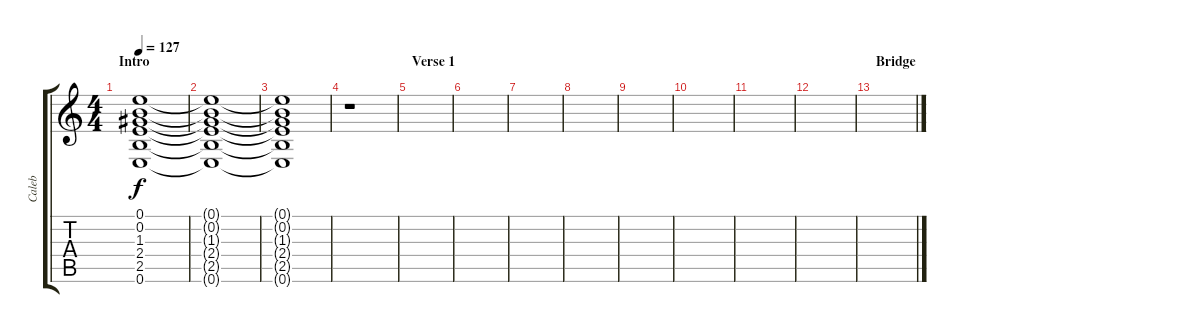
\track ("Caleb" "Caleb") {instrument distortionguitar}
\staff {score tabs}
\tuning (E4 B3 G3 D3 A2 E2) {hide}
\ts (4 4)
\section ("" "Intro ")
\tempo 127
\clef g2
\ks c
(0.1 0.2 1.3 2.4 2.5 0.6).1{dy f volume 0 instrument distortionguitar} |
(0.1{t} 0.2{t} 1.3{t} 2.4{t} 2.5{t} 0.6{t}).1 |
(0.1{t} 0.2{t} 1.3{t} 2.4{t} 2.5{t} 0.6{t}).1 |
r.1 |
\section ("" "Verse 1")
|
|
|
|
|
|
|
|
\section ("" "Bridge")
